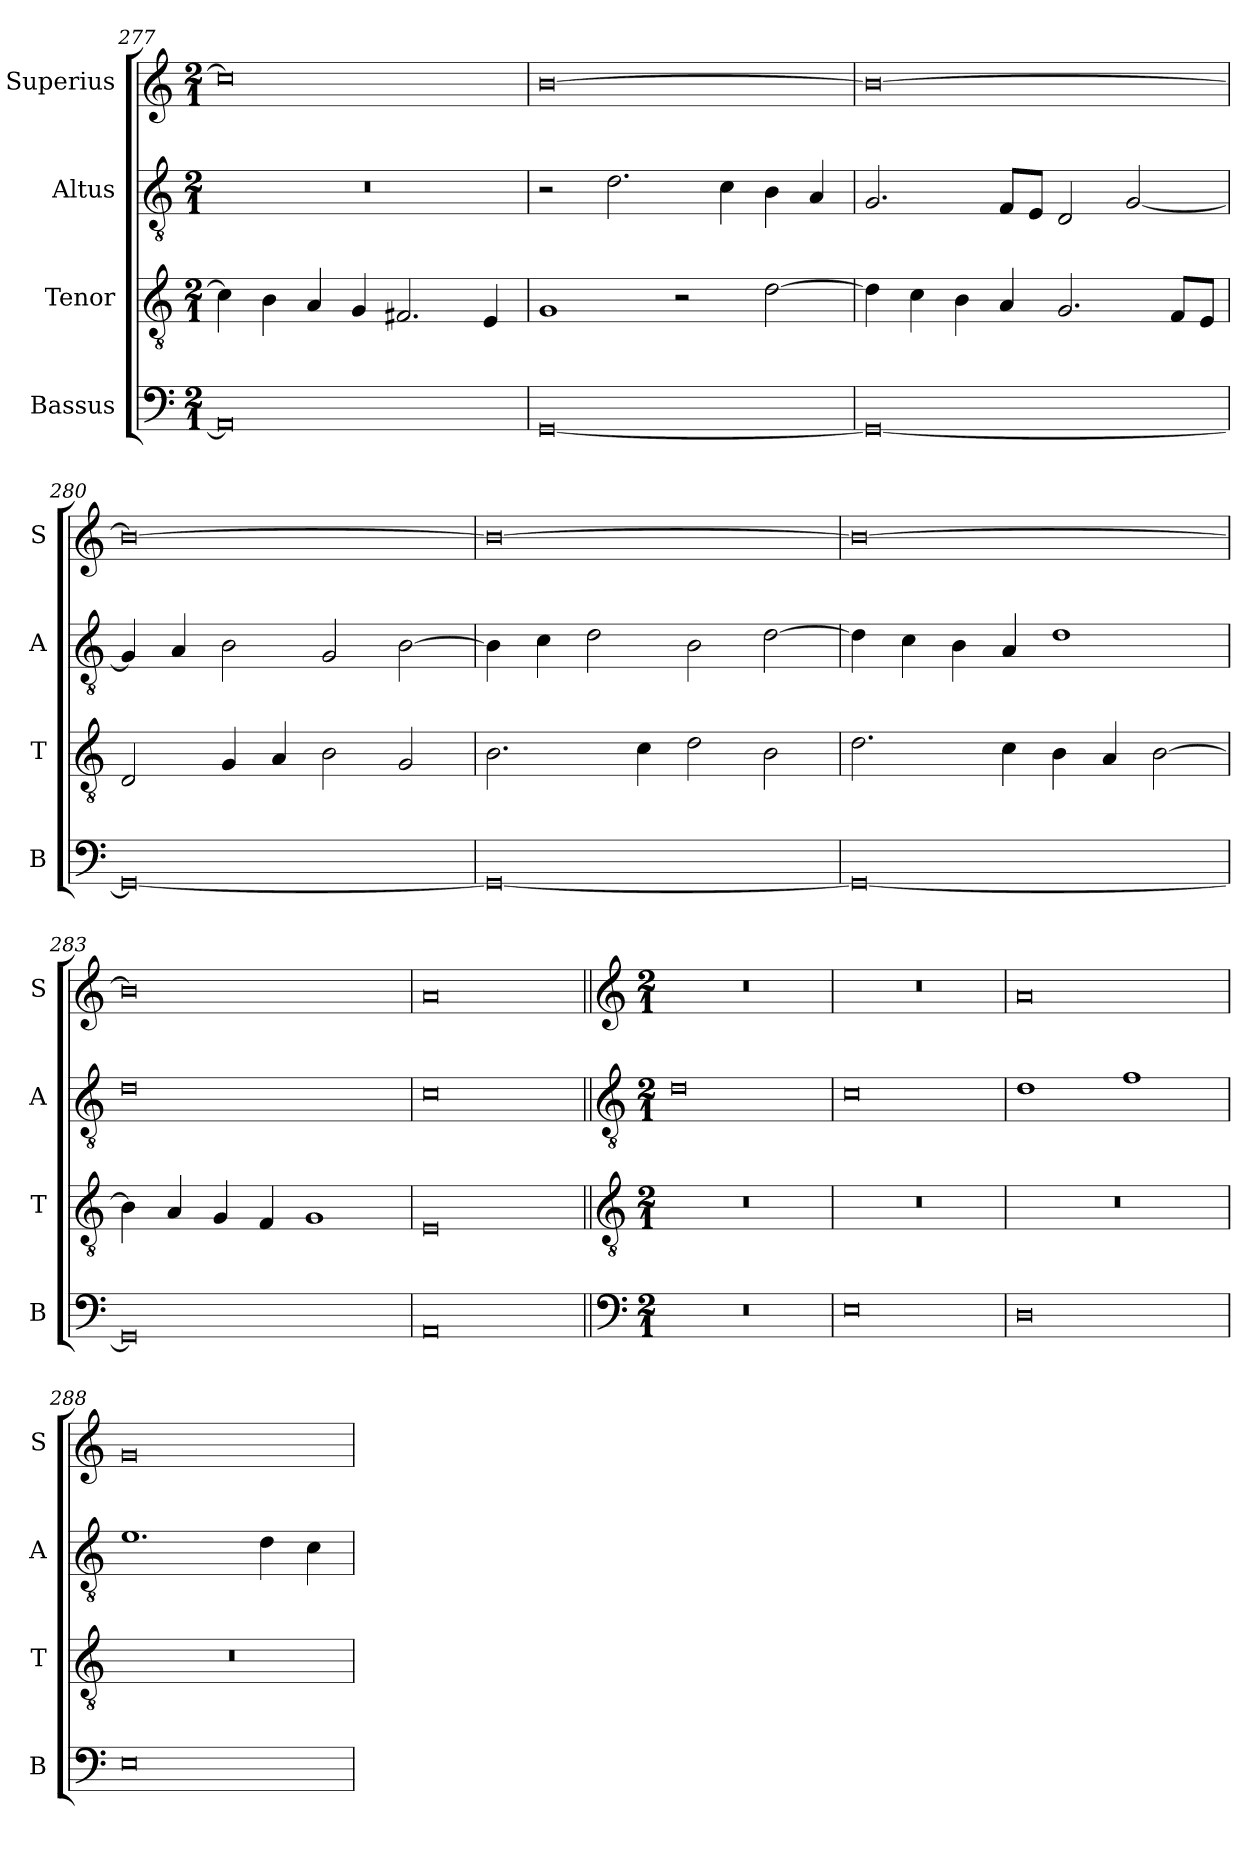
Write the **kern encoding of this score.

**kern	**kern	**kern	**kern
*part4	*part3	*part2	*part1
*staff4	*staff3	*staff2	*staff1
*I"Bassus	*I"Tenor	*I"Altus	*I"Superius
*I'B	*I'T	*I'A	*I'S
*clefF4	*clefGv2	*clefGv2	*clefG2
*k[]	*k[]	*k[]	*k[]
*M2/1	*M2/1	*M2/1	*M2/1
=277	=277	=277	=277
0AA]	4c]	0r	0cc]
.	4B	.	.
.	4A	.	.
.	4G	.	.
.	2.F#X	.	.
.	4E	.	.
=278	=278	=278	=278
[0GG	1G	2r	[0b
.	.	2.d	.
.	2r	.	.
.	.	4c	.
.	[2d	4B	.
.	.	4A	.
=279	=279	=279	=279
0GG_	4d]	2.G	0b_
.	4c	.	.
.	4B	.	.
.	4A	8FL	.
.	.	8EJ	.
.	2.G	2D	.
.	.	[2G	.
.	8FL	.	.
.	8EJ	.	.
=280	=280	=280	=280
0GG_	2D	4G]	0b_
.	.	4A	.
.	4G	2B	.
.	4A	.	.
.	2B	2G	.
.	2G	[2B	.
=281	=281	=281	=281
0GG_	2.B	4B]	0b_
.	.	4c	.
.	.	2d	.
.	4c	.	.
.	2d	2B	.
.	2B	[2d	.
=282	=282	=282	=282
0GG_	2.d	4d]	0b_
.	.	4c	.
.	.	4B	.
.	4c	4A	.
.	4B	1d	.
.	4A	.	.
.	[2B	.	.
=283	=283	=283	=283
0GG]	4B]	0d	0b]
.	4A	.	.
.	4G	.	.
.	4F	.	.
.	1G	.	.
=284	=284	=284	=284
0AA	0E	0c	0a
!!LO:LB:g=z
=285||	=285||	=285||	=285||
*clefF4	*clefGv2	*clefGv2	*clefG2
*k[]	*k[]	*k[]	*k[]
*M2/1	*M2/1	*M2/1	*M2/1
0r	0r	0d	0r
=286	=286	=286	=286
0E	0r	0c	0r
=287	=287	=287	=287
0D	0r	1d	0a
.	.	1f	.
=288	=288	=288	=288
0E	0r	1.e	0g
.	.	4d	.
.	.	4c	.
=	=	=	=
*-	*-	*-	*-
